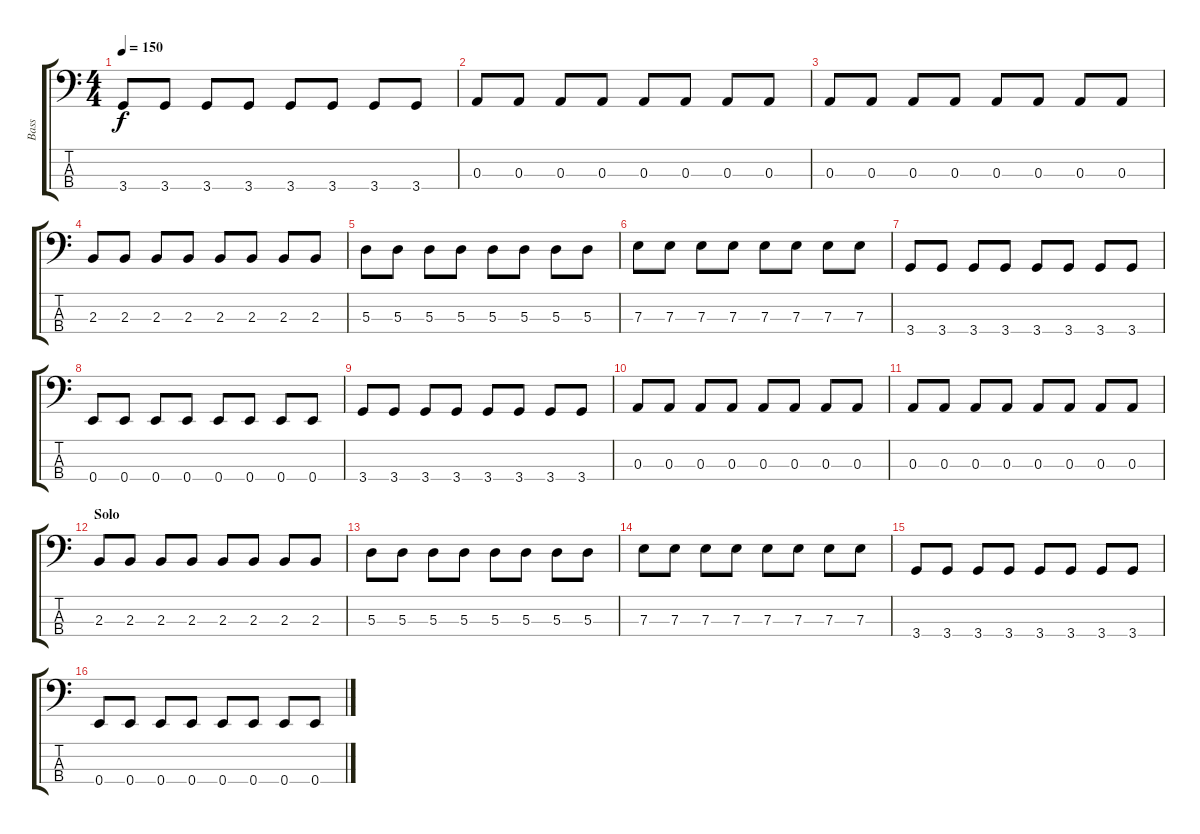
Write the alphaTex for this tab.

\track ("Bass" "Bass") {instrument electricbassfinger}
\staff {score tabs}
\tuning (G2 D2 A1 E1) {hide}
\ts (4 4)
\tempo 150
\clef f4
\ks c
3.4.8{dy f} 3.4.8 3.4.8 3.4.8 3.4.8 3.4.8 3.4.8 3.4.8 |
0.3.8 0.3.8 0.3.8 0.3.8 0.3.8 0.3.8 0.3.8 0.3.8 |
0.3.8 0.3.8 0.3.8 0.3.8 0.3.8 0.3.8 0.3.8 0.3.8 |
2.3.8 2.3.8 2.3.8 2.3.8 2.3.8 2.3.8 2.3.8 2.3.8 |
5.3.8 5.3.8 5.3.8 5.3.8 5.3.8 5.3.8 5.3.8 5.3.8 |
7.3.8 7.3.8 7.3.8 7.3.8 7.3.8 7.3.8 7.3.8 7.3.8 |
3.4.8 3.4.8 3.4.8 3.4.8 3.4.8 3.4.8 3.4.8 3.4.8 |
0.4.8 0.4.8 0.4.8 0.4.8 0.4.8 0.4.8 0.4.8 0.4.8 |
3.4.8 3.4.8 3.4.8 3.4.8 3.4.8 3.4.8 3.4.8 3.4.8 |
0.3.8 0.3.8 0.3.8 0.3.8 0.3.8 0.3.8 0.3.8 0.3.8 |
0.3.8 0.3.8 0.3.8 0.3.8 0.3.8 0.3.8 0.3.8 0.3.8 |
\section ("" "Solo")
2.3.8 2.3.8 2.3.8 2.3.8 2.3.8 2.3.8 2.3.8 2.3.8 |
5.3.8 5.3.8 5.3.8 5.3.8 5.3.8 5.3.8 5.3.8 5.3.8 |
7.3.8 7.3.8 7.3.8 7.3.8 7.3.8 7.3.8 7.3.8 7.3.8 |
3.4.8 3.4.8 3.4.8 3.4.8 3.4.8 3.4.8 3.4.8 3.4.8 |
0.4.8 0.4.8 0.4.8 0.4.8 0.4.8 0.4.8 0.4.8 0.4.8
